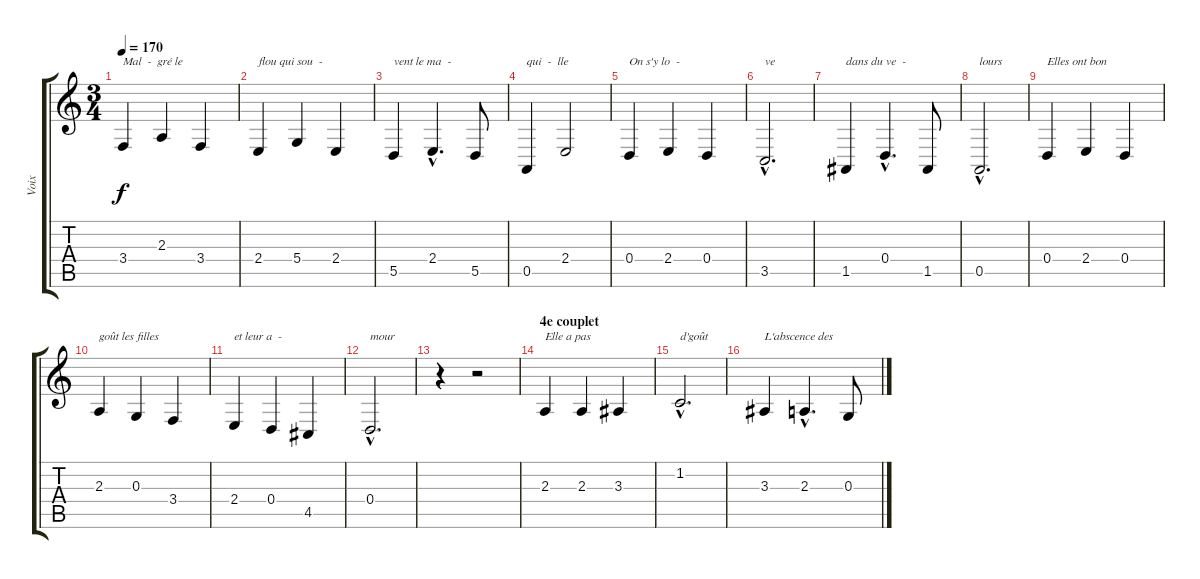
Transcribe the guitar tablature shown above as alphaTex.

\track ("Voix" "Voix") {instrument lead1square}
\staff {score tabs}
\tuning (E4 B3 G3 D3 A2 E2) {hide}
\ts (3 4)
\tempo 170
\clef g2
\ks c
3.4.4{txt "Mal  -  gré le " dy f} 2.3.4 3.4.4 |
2.4.4{txt "flou qui sou  -"} 5.4.4 2.4.4 |
5.5.4{txt "vent le ma  -"} 2.4{hac}.4{d} 5.5.8 |
0.5.4{txt "qui  -  lle"} 2.4.2 |
0.4.4{txt "On s'y lo  -"} 2.4.4 0.4.4 |
3.5{hac}.2{d txt "ve"} |
1.5.4{txt "dans du ve  -"} 0.4{hac}.4{d} 1.5.8 |
0.5{hac}.2{d txt "lours"} |
0.4.4{txt "Elles ont bon"} 2.4.4 0.4.4 |
2.3.4{txt "goût les filles"} 0.3.4 3.4.4 |
2.4.4{txt "et leur a  -"} 0.4.4 4.5.4 |
0.4{hac}.2{d txt "mour"} |
r.4 r.2 |
\section ("" "4e couplet")
2.3.4{txt "Elle a pas"} 2.3.4 3.3.4 |
1.2{hac}.2{d txt "d'goût"} |
3.3.4{txt "L'abscence des"} 2.3{hac}.4{d} 0.3.8
